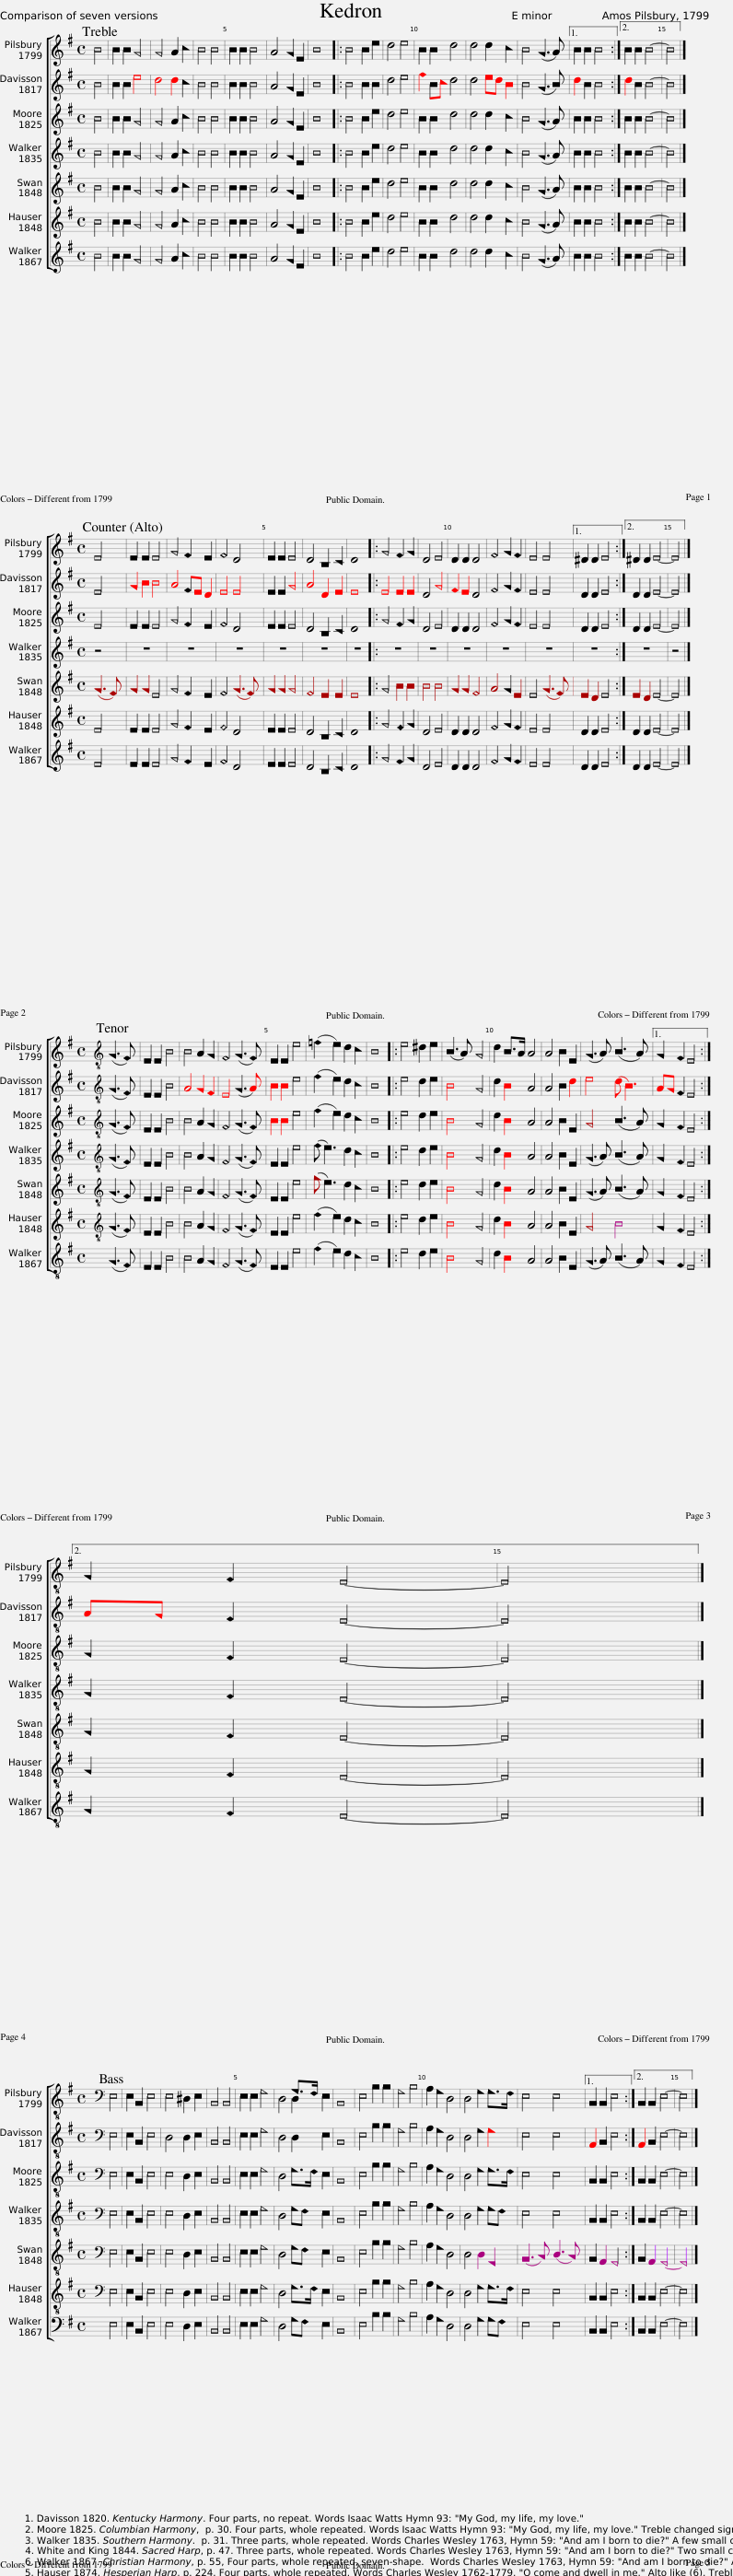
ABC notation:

X:1
%%score [ ( 1 2 ) 3 4 5 6 7 8 ]
L:1/8
Q:1/4=150
M:4/4
I:linebreak $
K:G
V:1 treble
V:2 treble
V:3 treble
V:4 treble
V:5 treble
V:6 treble
V:7 treble
V:8 treble
V:1
 B4 | B2 B2 G4 | G4 A2 c2 | B4 B4 | B2 B2 B4 | %5
 A4 G2 E2 | B8 |: B4 B2 e2 | d4 e4 | B2 B2 d4 | %10
 d4 d2 c2 | B4 (G3 A) |1 B2 B2 B4 :|2 B2 B2 B4- | B4 |]$ %15
[M:4/4] E4 | E2 E2 E4 | G4 F2 E2 | F4 D4 | E2 E2 E4 | %20
 D4 B,2 C2 | D8 |: G4 F2 G2 | D4 E4 | D2 D2 D4 | %25
 F4 G2 F2 | E4 E4 |1 ^D2 D2 E4 :|2 ^D2 D2 E4- | E4 |]$ %30
[M:4/4][K:treble-8] (G3 F) | E2 E2 B4 | B4 A2 G2 | F4 (G3 F) | E2 E2 e4 | %35
 (=f2 e2) d2 c2 | B8 |: e4 ^d2 e2 | (B3 A) G4 | d2 B>A A4 | %40
 A4 B2 E2 | (G3 A) (B3 A) |1 G2 F2 E4 :|2$ G2 F2 E4- | E4 |]$ %45
[M:4/4][K:bass] E,4 | E,2 B,,2 E,4 | E,4 ^D,2 E,2 | B,,4 B,,4 | E,2 E,2 G,4 | %50
 D,4 G,>F, E,2 | B,,8 | E,4 B,2 B,2 | G,4 B,4 | A,2 G,2 D,4 | %55
 D,4 G,2 G,>F, | E,4 E,4 |1 B,,2 B,,2 E,4 :|2 B,,2 B,,2 E,4- | E,4 |] %60
V:2
 x4 | x8 | x8 | x8 | x8 | %5
 x8 | x8 |: x8 | x8 | x8 | %10
 x8 | x8 |1 x8 :|2 x8 | x4 |]$ %15
[M:4/4] x4 | x8 | x8 | x8 | x8 | %20
 x8 | x8 |: x8 | x8 | x8 | %25
 x8 | x8 |1 x8 :|2 x8 | x4 |]$ %30
[M:4/4][K:treble-8] x4 | x8 | x8 | x8 | x8 | %35
 x8 | x8 |: x8 | x8 | x8 | %40
 x8 | x8 |1 x8 :|2$ x8 | x4 |]$ %45
[M:4/4][K:bass] x4 | x8 | x8 | x8 | x8 | %50
 x4 D,2 x2 | x8 | x8 | x8 | x8 | %55
 x8 | x8 |1 x8 :|2 x8 | x4 |] %60
V:3
 B4 | B2 B2 e4 | d4 d2 c2 | B4 B4 | B2 B2 B4 | %5
 A4 G2 E2 | B8 |: B4 B2 B2 | d4 e4 | f2 Bc d4 | %10
 d4 ed B2 | B4 (G3 B) |1 d2 B2 B4 :|2 d2 B2 B4- | B4 |]$ %15
[M:4/4] E4 | G2 B2 B4 | A4 FE D2 | E4 E4 | E2 E2 G4 | %20
 A4 D2 E2 | E8 |: E4 E2 E2 | D4 G4 | F2 E2 D4 | %25
 F4 G2 F2 | E4 E4 |1 D2 D2 E4 :|2 D2 D2 E4- | E4 |]$ %30
[M:4/4][K:treble-8] (G3 F) | E2 E2 B4 | A4 G2 F2 | E4 (G3 A) | B2 B2 e4 | %35
 (f2 e2) d2 c2 | B8 |: e4 d2 e2 | B4 G4 | d2 B2 A4 | %40
 A4 B2 d2 | e4 (d B3) |1 AG F2 E4 :|2$ AG F2 E4- | E4 |]$ %45
[M:4/4][K:bass] E,4 | E,2 B,,2 E,4 | D,4 D,2 E,2 | B,,4 B,,4 | E,2 E,2 G,4 | %50
 D,4 D,2 E,2 | B,,8 | E,4 B,2 B,2 | G,4 B,4 | A,2 G,2 D,4 | %55
 D,4 G,2 G,2 | E,4 E,4 |1 A,,2 B,,2 E,4 :|2 A,,2 B,,2 E,4- | E,4 |] %60
V:4
 B4 | B2 B2 G4 | G4 A2 c2 | B4 B4 | B2 B2 B4 | %5
 A4 G2 E2 | B8 |: B4 B2 e2 | d4 e4 | B2 B2 d4 | %10
 d4 d2 c2 | B4 (G3 A) |1 B2 B2 B4 :|2 B2 B2 B4- | B4 |]$ %15
[M:4/4] E4 | E2 E2 E4 | G4 F2 E2 | F4 D4 | E2 E2 E4 | %20
 D4 B,2 C2 | D8 |: G4 F2 G2 | D4 E4 | D2 D2 D4 | %25
 F4 G2 F2 | E4 E4 |1 D2 D2 E4 :|2 D2 D2 E4- | E4 |]$ %30
[M:4/4][K:treble-8] (G3 F) | E2 E2 B4 | B4 A2 G2 | F4 (G3 F) | B2 B2 e4 | %35
 (f2 e2) d2 c2 | B8 |: e4 d2 e2 | B4 G4 | d2 B2 A4 | %40
 A4 B2 E2 | G4 (B3 A) |1 G2 F2 E4 :|2$ G2 F2 E4- | E4 |]$ %45
[M:4/4][K:bass] E,4 | E,2 B,,2 E,4 | E,4 D,2 E,2 | B,,4 B,,4 | E,2 E,2 G,4 | %50
 D,4 G,>F, E,2 | B,,8 | E,4 B,2 B,2 | G,4 B,4 | A,2 G,2 D,4 | %55
 D,4 G,2 G,>F, | E,4 E,4 |1 B,,2 B,,2 E,4 :|2 B,,2 B,,2 E,4- | E,4 |] %60
V:5
 B4 | B2 B2 G4 | G4 A2 c2 | B4 B4 | B2 B2 B4 | %5
 A4 G2 E2 | B8 |: B4 B2 e2 | d4 e4 | B2 B2 d4 | %10
 d4 d2 c2 | B4 (G3 A) |1 B2 B2 B4 :|2 B2 B2 B4- | B4 |]$ %15
[M:4/4] z4 | z8 | z8 | z8 | z8 | %20
 z8 | z8 |: z8 | z8 | z8 | %25
 z8 | z8 |1 z8 :|2 z8 | z4 |]$ %30
[M:4/4][K:treble-8] (G3 F) | E2 E2 B4 | B4 A2 G2 | F4 (G3 F) | E2 E2 e4 | %35
 (f e3) d2 c2 | B8 |: e4 d2 e2 | B4 G4 | d2 B2 A4 | %40
 A4 B2 E2 | (G3 A) (B3 A) |1 G2 F2 E4 :|2$ G2 F2 E4- | E4 |]$ %45
[M:4/4][K:bass] E,4 | E,2 B,,2 E,4 | E,4 D,2 E,2 | B,,4 B,,4 | E,2 E,2 G,4 | %50
 D,4 G,F, E,2 | B,,8 | E,4 B,2 B,2 | G,4 B,4 | A,2 G,2 D,4 | %55
 D,4 G,2 G,F, | E,4 E,4 |1 B,,2 B,,2 E,4 :|2 B,,2 B,,2 E,4- | E,4 |] %60
V:6
 B4 | B2 B2 G4 | G4 A2 c2 | B4 B4 | B2 B2 B4 | %5
 A4 G2 E2 | B8 |: B4 B2 e2 | d4 e4 | B2 B2 d4 | %10
 d4 d2 c2 | B4 (G3 A) |1 B2 B2 B4 :|2 B2 B2 B4- | B4 |]$ %15
[M:4/4] (G3 F) | G2 G2 E4 | G4 F2 E2 | F4 (G3 F) | G2 G2 G4 | %20
 F4 E2 E2 | E8 |: G4 B2 B2 | B4 B4 | G2 G2 F4 | %25
 A4 G2 E2 | E4 (G3 F) |1 E2 D2 E4 :|2 E2 D2 E4- | E4 |]$ %30
[M:4/4][K:treble-8] (G3 F) | E2 E2 B4 | B4 A2 G2 | F4 (G3 F) | E2 E2 e4 | %35
 (g e3) d2 c2 | B8 |: e4 d2 e2 | B4 G4 | d2 B2 A4 | %40
 A4 B2 E2 | (G3 A) (B3 A) |1 G2 F2 E4 :|2$ G2 F2 E4- | E4 |]$ %45
[M:4/4][K:bass] E,4 | E,2 B,,2 E,4 | E,4 D,2 E,2 | B,,4 B,,4 | E,2 E,2 G,4 | %50
 D,4 G,F, E,2 | B,,8 | E,4 B,2 B,2 | G,4 B,4 | A,2 G,2 D,4 | %55
 D,4 D,2 G,,2 | (B,,3 C,) (D,3 C,) |1 B,,2 A,,2 G,,4 :|2 B,,2 A,,2 G,,4- | G,,4 |] %60
V:7
 B4 | B2 B2 G4 | G4 A2 c2 | B4 B4 | B2 B2 B4 | %5
 A4 G2 E2 | B8 |: B4 B2 e2 | d4 e4 | B2 B2 d4 | %10
 d4 d2 c2 | B4 (G3 A) |1 B2 B2 B4 :|2 B2 B2 B4- | B4 |]$ %15
[M:4/4] E4 | E2 E2 E4 | G4 F2 E2 | F4 D4 | E2 E2 E4 | %20
 D4 B,2 C2 | D8 |: G4 F2 G2 | D4 E4 | D2 D2 D4 | %25
 F4 G2 F2 | E4 E4 |1 D2 D2 E4 :|2 D2 D2 E4- | E4 |]$ %30
[M:4/4][K:treble-8] (G3 F) | E2 E2 B4 | B4 A2 G2 | F4 (G3 F) | E2 E2 e4 | %35
 (f2 e2) d2 c2 | B8 |: e4 d2 e2 | B4 G4 | d2 B2 A4 | %40
 A4 B2 E2 | G4 B4 |1 G2 F2 E4 :|2$ G2 F2 E4- | E4 |]$ %45
[M:4/4][K:bass] E,4 | E,2 B,,2 E,4 | E,4 D,2 E,2 | B,,4 B,,4 | E,2 E,2 G,4 | %50
 D,4 G,>F, E,2 | B,,8 | E,4 B,2 B,2 | G,4 B,4 | A,2 G,2 D,4 | %55
 D,4 G,2 G,>F, | E,4 E,4 |1 B,,2 B,,2 E,4 :|2 B,,2 B,,2 E,4- | E,4 |] %60
V:8
 B4 | B2 B2 G4 | G4 A2 c2 | B4 B4 | B2 B2 B4 | %5
 A4 G2 E2 | B8 |: B4 B2 e2 | d4 e4 | B2 B2 d4 | %10
 d4 d2 c2 | B4 (G3 A) |1 B2 B2 B4 :|2 B2 B2 B4- | B4 |]$ %15
[M:4/4] E4 | E2 E2 E4 | G4 F2 E2 | F4 D4 | E2 E2 E4 | %20
 D4 B,2 C2 | D8 |: G4 F2 G2 | D4 E4 | D2 D2 D4 | %25
 F4 G2 F2 | E4 E4 |1 D2 D2 E4 :|2 D2 D2 E4- | E4 |]$ %30
[M:4/4][K:treble-8] (G3 F) | E2 E2 B4 | B4 A2 G2 | F4 (G3 F) | E2 E2 e4 | %35
 (f2 e2) d2 c2 | B8 |: e4 d2 e2 | B4 G4 | d2 B2 A4 | %40
 A4 B2 E2 | (G3 A) (B3 A) |1 G2 F2 E4 :|2$ G2 F2 E4- | E4 |]$ %45
[M:4/4][K:bass] E,4 | E,2 B,,2 E,4 | E,4 D,2 E,2 | B,,4 B,,4 | E,2 E,2 G,4 | %50
 D,4 G,F, E,2 | B,,8 | E,4 B,2 B,2 | G,4 B,4 | A,2 G,2 D,4 | %55
 D,4 G,2 G,F, | E,4 E,4 |1 B,,2 B,,2 E,4 :|2 B,,2 B,,2 E,4- | E,4 |] %60
